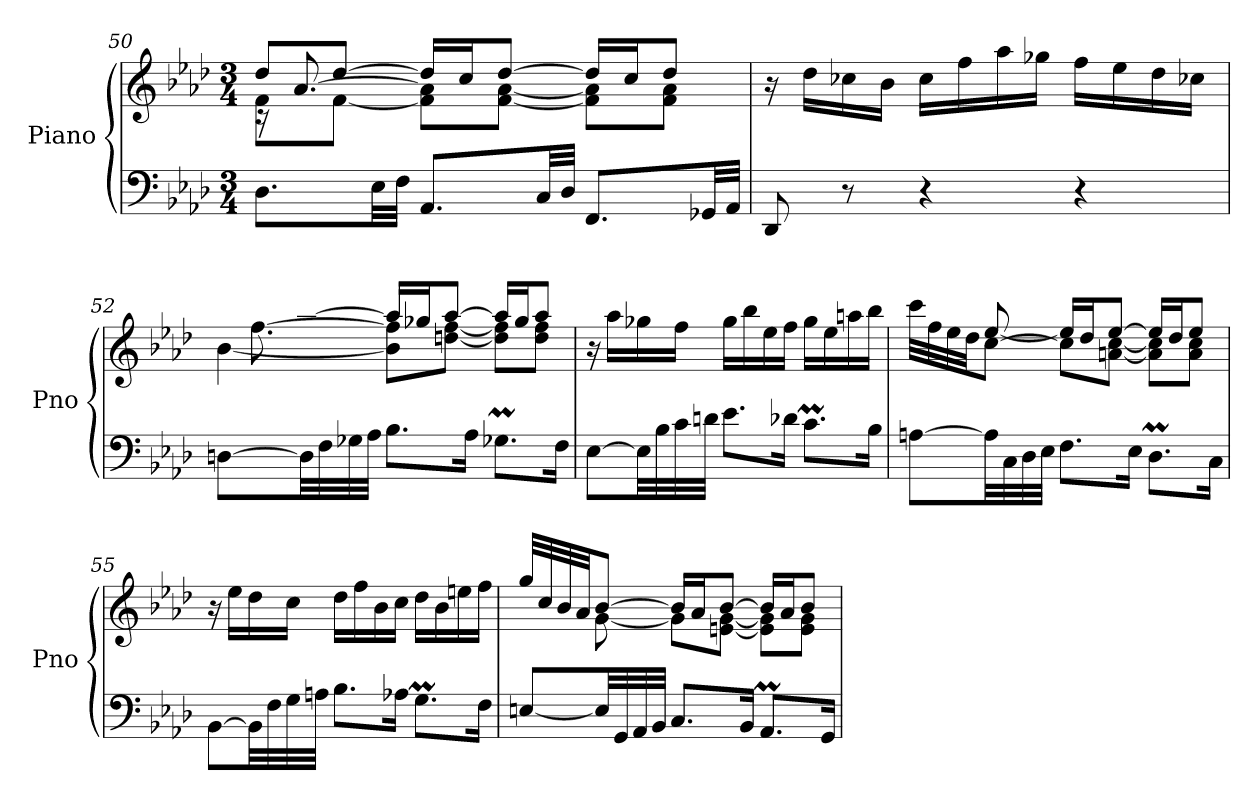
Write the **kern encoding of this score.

**kern	**kern
*part1	*part1
*staff2	*staff1
*I"Piano	*
*I'Pno	*
!!LO:LB:g=z
*clefF4	*clefG2
*k[b-e-a-d-]	*k[b-e-a-d-]
*M3/4	*M3/4
=50	=50
*	*^
*	*	*^
8.D-\L	8dd-/L	8f\L	16rc
.	.	.	[8.a-/
.	[8dd-/J	[8f\J	.
32E-\LL	.	.	.
32F\JJJ	.	.	.
8.AA-/L	16dd-/LL]	8f\] 8a-\]L	2ryy
.	16cc/J	.	.
.	[8dd-/J	[8f\ [8a-\J	.
32C/LL	.	.	.
32D-/JJJ	.	.	.
8.FF/L	16dd-/LL]	8f\] 8a-\]L	.
.	16cc/J	.	.
.	8dd-/J	8f\ 8a-\J	.
32GG-X/LL	.	.	.
32AA-/JJJ	.	.	.
*	*v	*v	*v
=51	=51
8DD-/	16r
.	16dd-\LL
8r	16cc-X\
.	16b-\JJ
4r	16cc-\LL
.	16ff\
.	16aa-\
.	16gg-X\JJ
4r	16ff\LL
.	16ee-\
.	16dd-\
.	16cc-X\JJ
=52	=52
*	*^
*	*	*^
[8Dn\L	16b-/LLyy	[4b-\	16ryy
.	32ff/Lyy	.	[8.ff\
.	32gg-X/JJ	.	.
32D\LL]	[8aa-/J	.	.
32F\	.	.	.
32G-X\	.	.	.
32A-\JJJ	.	.	.
8.B-\L	16aa-/LL]	8b-\] 8ff\]L	2ryy
.	16gg-X/J	.	.
.	[8aa-/J	[8ddn\ [8ff\J	.
16A-\Jk	.	.	.
8.G-XM\L	16aa-/LL]	8dd\] 8ff\]L	.
.	16gg-/J	.	.
.	8aa-/J	8dd\ 8ff\J	.
16F\Jk	.	.	.
*	*v	*v	*v
!!LO:PB:g=z
=53	=53
[8E-\L	16r
.	16aa-\LL
32E-\LL]	16gg-X\
32B-\	.
32c\	16ff\JJ
32dn\JJJ	.
8.e-\L	16gg-\LL
.	16bb-\
.	16ee-\
16d-X\Jk	16ff\JJ
8.cm\L	16gg-\LL
.	16ee-\
.	16aan\
16B-\Jk	16bb-\JJ
=54	=54
*	*^
[8An\L	32ccc\LLL	8ryy
.	32ff\	.
.	32ee-\	.
.	32dd-\JJ	.
32A\LL]	[8cc\J	[8ee-/
32C\	.	.
32D-\	.	.
32E-\JJJ	.	.
8.F\L	16ee-/LL]	8cc\L]
.	16dd-/J	.
.	[8ee-/J	[8an\ [8cc\J
16E-\Jk	.	.
8.D-M\L	16ee-/LL]	8a\] 8cc\]L
.	16dd-/J	.
.	8ee-/J	8a\ 8cc\J
16C\Jk	.	.
*	*v	*v
=55	=55
[8BB-\L	16r
.	16ee-\LL
32BB-\LL]	16dd-\
32F\	.
32G\	16cc\JJ
32An\JJJ	.
8.B-\L	16dd-\LL
.	16ff\
.	16b-\
16A-X\Jk	16cc\JJ
8.Gm\L	16dd-\LL
.	16b-\
.	16een\
16F\Jk	16ff\JJ
!!LO:LB:g=z
=56	=56
*	*^
[8En/L	32gg/LLL	8ryy
.	32cc/	.
.	32b-/	.
.	32a-/JJ	.
32E/LL]	[8b-/J	[8g\
32GG/	.	.
32AA-/	.	.
32BB-/JJJ	.	.
8.C/L	16b-/LL]	8g\L]
.	16a-/J	.
.	[8b-/J	[8en\ [8g\J
16BB-/Jk	.	.
8.AA-M/L	16b-/LL]	8e\] 8g\]L
.	16a-/J	.
.	8b-/J	8e\ 8g\J
16GG/Jk	.	.
*	*v	*v
=	=
*-	*-
